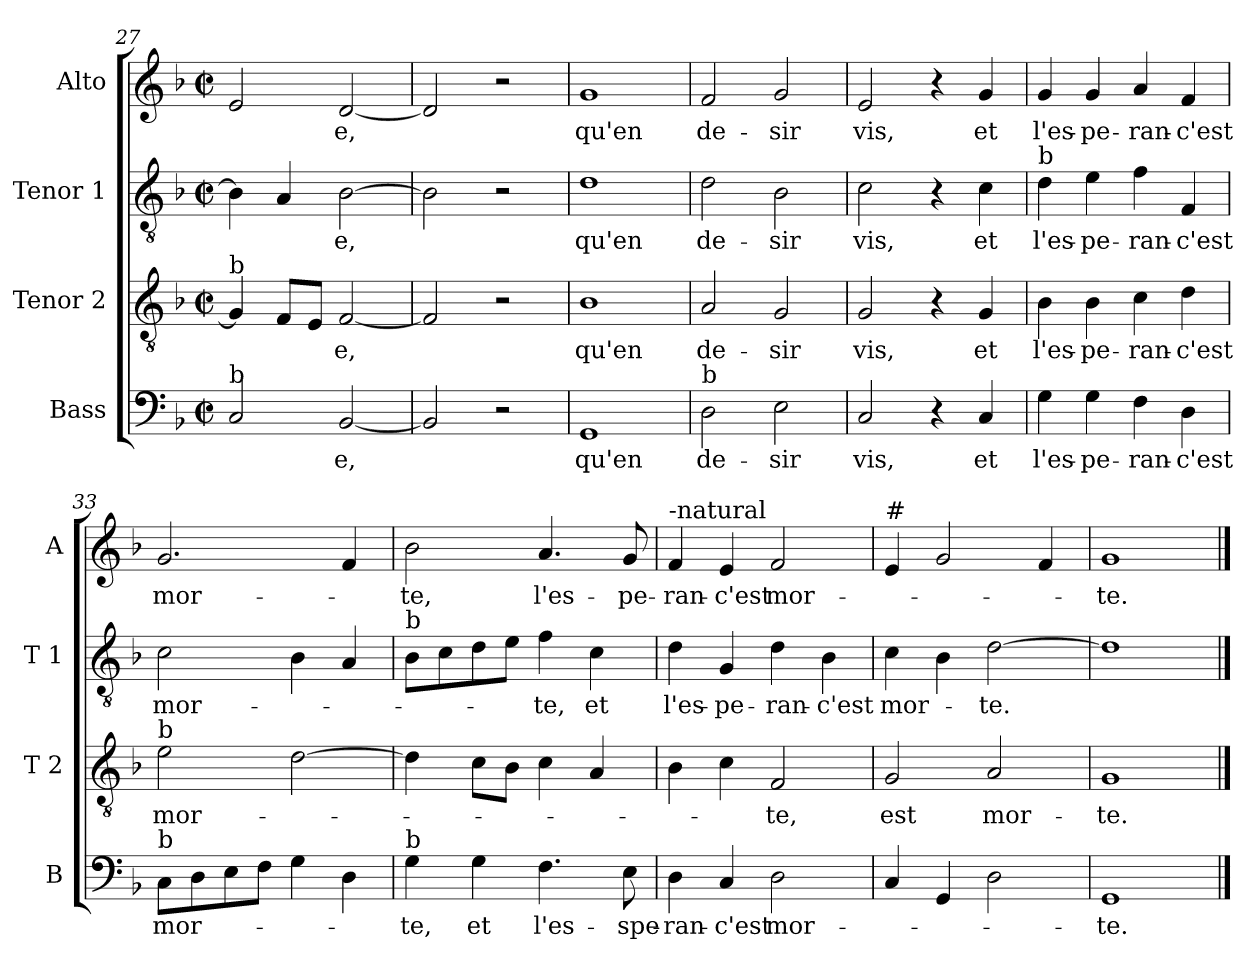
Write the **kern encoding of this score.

**kern	**text	**kern	**text	**kern	**text	**kern	**text
*part4	*part4	*part3	*part3	*part2	*part2	*part1	*part1
*staff4	*staff4	*staff3	*staff3	*staff2	*staff2	*staff1	*staff1
*I"Bass	*	*I"Tenor 2	*	*I"Tenor 1	*	*I"Alto	*
*I'B	*	*I'T 2	*	*I'T 1	*	*I'A	*
*clefF4	*	*clefGv2	*	*clefGv2	*	*clefG2	*
*k[b-]	*	*k[b-]	*	*k[b-]	*	*k[b-]	*
*F:	*	*F:	*	*F:	*	*F:	*
*M2/2	*	*M2/2	*	*M2/2	*	*M2/2	*
*met(c|)	*	*met(c|)	*	*met(c|)	*	*met(c|)	*
=27	=27	=27	=27	=27	=27	=27	=27
!	!	!LO:TX:a:t=b	!	!	!	!	!
!LO:TX:a:t=b	!	!	!	!	!	!	!
2C/	.	4G/]	.	4B-\]	.	2e/	.
.	.	8F/L	.	4A/	.	.	.
.	.	8E/J	.	.	.	.	.
!	!LO:LY:b	!	!LO:LY:b	!	!LO:LY:b	!	!LO:LY:b
[2BB-/	-e,	[2F/	-e,	[2B-\	-e,	[2d/	-e,
=28	=28	=28	=28	=28	=28	=28	=28
2BB-/]	.	2F/]	.	2B-\]	.	2d/]	.
2r	.	2r	.	2r	.	2r	.
=29	=29	=29	=29	=29	=29	=29	=29
!	!LO:LY:b	!	!LO:LY:b	!	!LO:LY:b	!	!LO:LY:b
1GG	qu'en	1B-	qu'en	1d	qu'en	1g	qu'en
=30	=30	=30	=30	=30	=30	=30	=30
!LO:TX:a:t=b	!	!	!	!	!	!	!
!	!LO:LY:b	!	!LO:LY:b	!	!LO:LY:b	!	!LO:LY:b
2D\	de-	2A/	de-	2d\	de-	2f/	de-
!	!LO:LY:b	!	!LO:LY:b	!	!LO:LY:b	!	!LO:LY:b
2E\	-sir	2G/	-sir	2B-\	-sir	2g/	-sir
=31	=31	=31	=31	=31	=31	=31	=31
!	!LO:LY:b	!	!LO:LY:b	!	!LO:LY:b	!	!LO:LY:b
2C/	vis,	2G/	vis,	2c\	vis,	2e/	vis,
4r	.	4r	.	4r	.	4r	.
!	!LO:LY:b	!	!LO:LY:b	!	!LO:LY:b	!	!LO:LY:b
4C/	et	4G/	et	4c\	et	4g/	et
!!LO:LB:g=z
=32	=32	=32	=32	=32	=32	=32	=32
!	!	!	!	!LO:TX:a:t=b	!	!	!
!	!LO:LY:b	!	!LO:LY:b	!	!LO:LY:b	!	!LO:LY:b
4G\	l'es-	4B-\	l'es-	4d\	l'es-	4g/	l'es-
!	!LO:LY:b	!	!LO:LY:b	!	!LO:LY:b	!	!LO:LY:b
4G\	-pe-	4B-\	-pe-	4e\	-pe-	4g/	-pe-
!	!LO:LY:b	!	!LO:LY:b	!	!LO:LY:b	!	!LO:LY:b
4F\	-ran-	4c\	-ran-	4f\	-ran-	4a/	-ran-
!	!LO:LY:b	!	!LO:LY:b	!	!LO:LY:b	!	!LO:LY:b
4D\	-c'est	4d\	-c'est	4F/	-c'est	4f/	-c'est
=33	=33	=33	=33	=33	=33	=33	=33
!	!	!LO:TX:a:t=b	!	!	!	!	!
!LO:TX:a:t=b	!	!	!	!	!	!	!
!	!LO:LY:b	!	!LO:LY:b	!	!LO:LY:b	!	!LO:LY:b
8C\L	mor-	2e\	mor-	2c\	mor-	2.g/	mor-
8D\	.	.	.	.	.	.	.
8E\	.	.	.	.	.	.	.
8F\J	.	.	.	.	.	.	.
4G\	.	[2d\	.	4B-\	.	.	.
4D\	.	.	.	4A/	.	4f/	.
=34	=34	=34	=34	=34	=34	=34	=34
!	!	!	!	!LO:TX:a:t=b	!	!	!
!LO:TX:a:t=b	!	!	!	!	!	!	!
!	!LO:LY:b	!	!	!	!	!	!LO:LY:b
4G\	-te,	4d\]	.	8B-\L	.	2b-\	-te,
.	.	.	.	8c\	.	.	.
!	!LO:LY:b	!	!	!	!	!	!
4G\	et	8c\L	.	8d\	.	.	.
.	.	8B-\J	.	8e\J	.	.	.
!	!LO:LY:b	!	!	!	!LO:LY:b	!	!LO:LY:b
4.F\	l'es-	4c\	.	4f\	-te,	4.a/	l'es-
!	!	!	!	!	!LO:LY:b	!	!
.	.	4A/	.	4c\	et	.	.
!	!LO:LY:b	!	!	!	!	!	!LO:LY:b
8E\	-spe-	.	.	.	.	8g/	-pe-
=35	=35	=35	=35	=35	=35	=35	=35
!	!	!	!	!	!	!LO:TX:a:t=-natural	!
!	!LO:LY:b	!	!	!	!LO:LY:b	!	!LO:LY:b
4D\	-ran-	4B-\	.	4d\	l'es-	4f/	-ran-
!	!LO:LY:b	!	!	!	!LO:LY:b	!	!LO:LY:b
4C/	-c'est	4c\	.	4G/	-pe-	4e/	-c'est
!	!LO:LY:b	!	!LO:LY:b	!	!LO:LY:b	!	!LO:LY:b
2D\	mor-	2F/	-te,	4d\	-ran-	2f/	mor-
!	!	!	!	!	!LO:LY:b	!	!
.	.	.	.	4B-\	-c'est	.	.
=36	=36	=36	=36	=36	=36	=36	=36
!	!	!	!	!	!	!LO:TX:a:t=#	!
!	!	!	!LO:LY:b	!	!LO:LY:b	!	!
4C/	.	2G/	est	4c\	mor-	4e/	.
4GG/	.	.	.	4B-\	.	2g/	.
!	!	!	!LO:LY:b	!	!LO:LY:b	!	!
2D\	.	2A/	mor-	[2d\	-te.	.	.
.	.	.	.	.	.	4f/	.
=37	=37	=37	=37	=37	=37	=37	=37
!	!LO:LY:b	!	!LO:LY:b	!	!	!	!LO:LY:b
1GG	-te.	1G	-te.	1d]	.	1g	-te.
==	==	==	==	==	==	==	==
*-	*-	*-	*-	*-	*-	*-	*-
